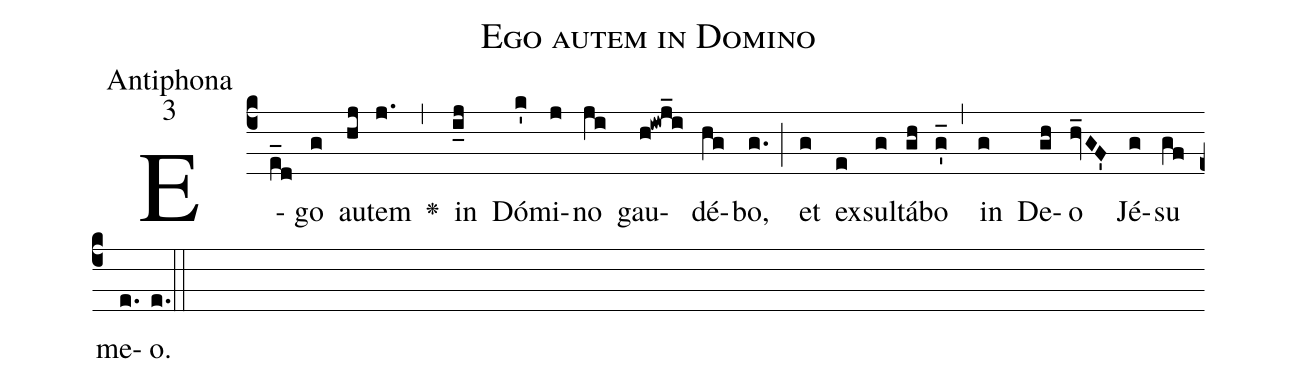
name:Ego autem in Domino;
office-part:Antiphona;
mode:3;
def-m1:}{\greseteolcustos{manual}{;
def-m2:\ifx\breakbeforeEuouae\undefined\else;
def-m3:\fi}\ifx\noeuouae\undefined\def\noeuouae{F}\fi\if\noeuouae F{;
def-m4:}\fi;
%%
(c4) E(e_d)go(g) au(hj)tem(j.) <v>\greheightstar</v>(,)
in(i_j) Dó(k')mi(j)no(ji) gau(h!iwj_i)dé(hg)bo,(g.) (;)
et(g) ex(e)sul(g)tá(gh)bo(g'_) (,)
in(g) De(gh)o(hv_GF') Jé(g)su(gf) me(e.[em1])o.(e.) (::[em2]z[em3])

E(j) u(j) o(ji) u(hi) a(h) e.(gh..) (::[em4])
